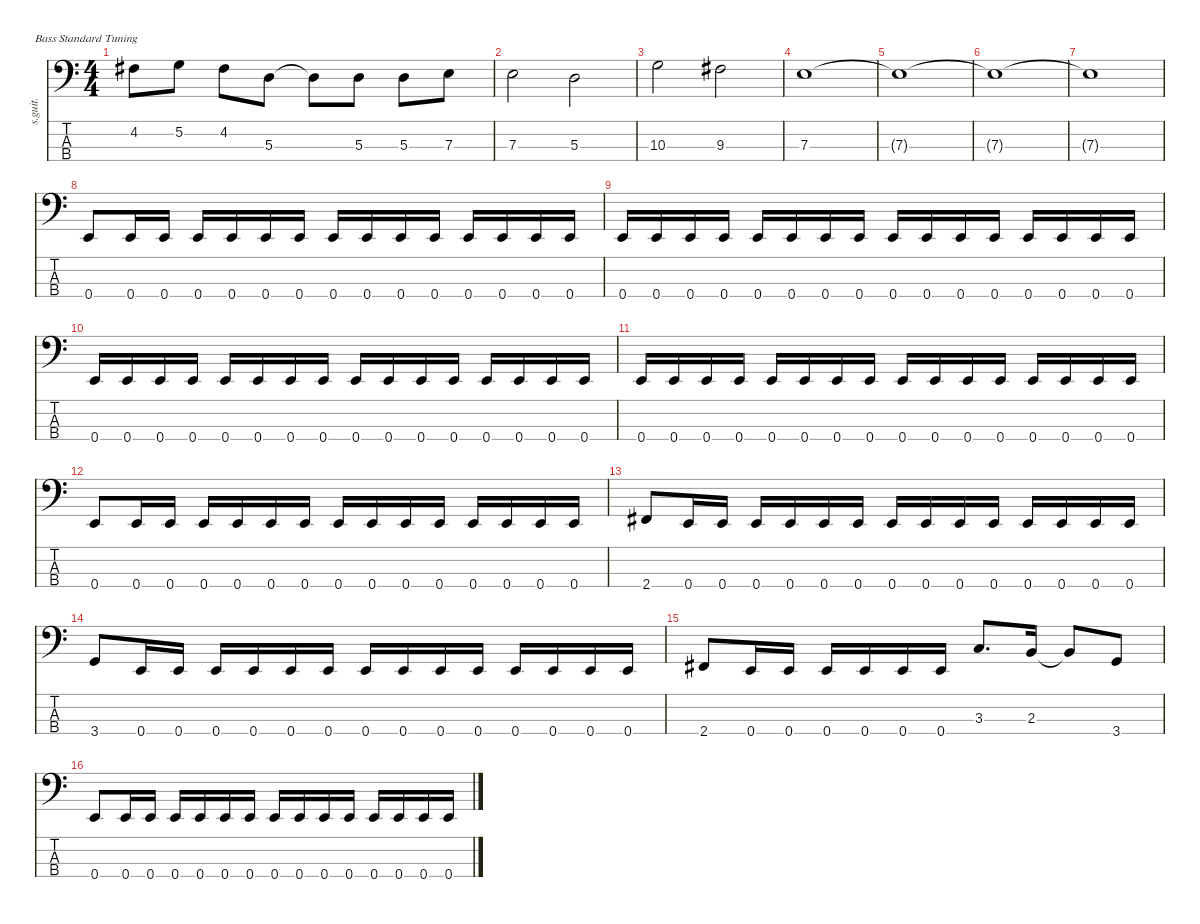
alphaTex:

\defaultSystemsLayout 4
\hideDynamics
\bracketExtendMode nobrackets
\track ("" "s.guit.") {instrument electricbasspick}
\staff {score tabs}
\tuning (G2 D2 A1 E1)
\ts (4 4)
\tempo (128 hide)
\clef f4
\ks c
4.2{acc #}.8{dy f} 5.2.8 4.2{acc #}.8 5.3.8 5.3{t}.8 5.3.8 5.3.8 7.3.8 |
\tempo (124 hide)
7.3.2 5.3.2 |
\tempo (128 hide)
10.3.2 9.3{acc #}.2 |
\tempo (144 hide)
7.3.1 |
\tempo (148 hide)
7.3{t}.1 |
\tempo (144 hide)
7.3{t}.1 |
\tempo (145 hide)
7.3{t}.1 |
\tempo (144 hide)
0.4.8 0.4.16 0.4.16 0.4.16 0.4.16 0.4.16 0.4.16 0.4.16 0.4.16 0.4.16 0.4.16 0.4.16 0.4.16 0.4.16 0.4.16 |
\tempo (145 hide)
0.4.16 0.4.16 0.4.16 0.4.16 0.4.16 0.4.16 0.4.16 0.4.16 0.4.16 0.4.16 0.4.16 0.4.16 0.4.16 0.4.16 0.4.16 0.4.16 |
\tempo (146 hide)
0.4.16 0.4.16 0.4.16 0.4.16 0.4.16 0.4.16 0.4.16 0.4.16 0.4.16 0.4.16 0.4.16 0.4.16 0.4.16 0.4.16 0.4.16 0.4.16 |
\tempo (149 hide)
0.4.16 0.4.16 0.4.16 0.4.16 0.4.16 0.4.16 0.4.16 0.4.16 0.4.16 0.4.16 0.4.16 0.4.16 0.4.16 0.4.16 0.4.16 0.4.16 |
\tempo (150 hide)
0.4.8 0.4.16 0.4.16 0.4.16 0.4.16 0.4.16 0.4.16 0.4.16 0.4.16 0.4.16 0.4.16 0.4.16 0.4.16 0.4.16 0.4.16 |
\tempo (152 hide)
2.4{acc #}.8 0.4.16 0.4.16 0.4.16 0.4.16 0.4.16 0.4.16 0.4.16 0.4.16 0.4.16 0.4.16 0.4.16 0.4.16 0.4.16 0.4.16 |
\tempo (153 hide)
3.4.8 0.4.16 0.4.16 0.4.16 0.4.16 0.4.16 0.4.16 0.4.16 0.4.16 0.4.16 0.4.16 0.4.16 0.4.16 0.4.16 0.4.16 |
\tempo (154 hide)
2.4{acc #}.8 0.4.16 0.4.16 0.4.16 0.4.16 0.4.16 0.4.16 3.3.8{d} 2.3.16 2.3{t}.8 3.4.8 |
\tempo (153 hide)
0.4.8 0.4.16 0.4.16 0.4.16 0.4.16 0.4.16 0.4.16 0.4.16 0.4.16 0.4.16 0.4.16 0.4.16 0.4.16 0.4.16 0.4.16
